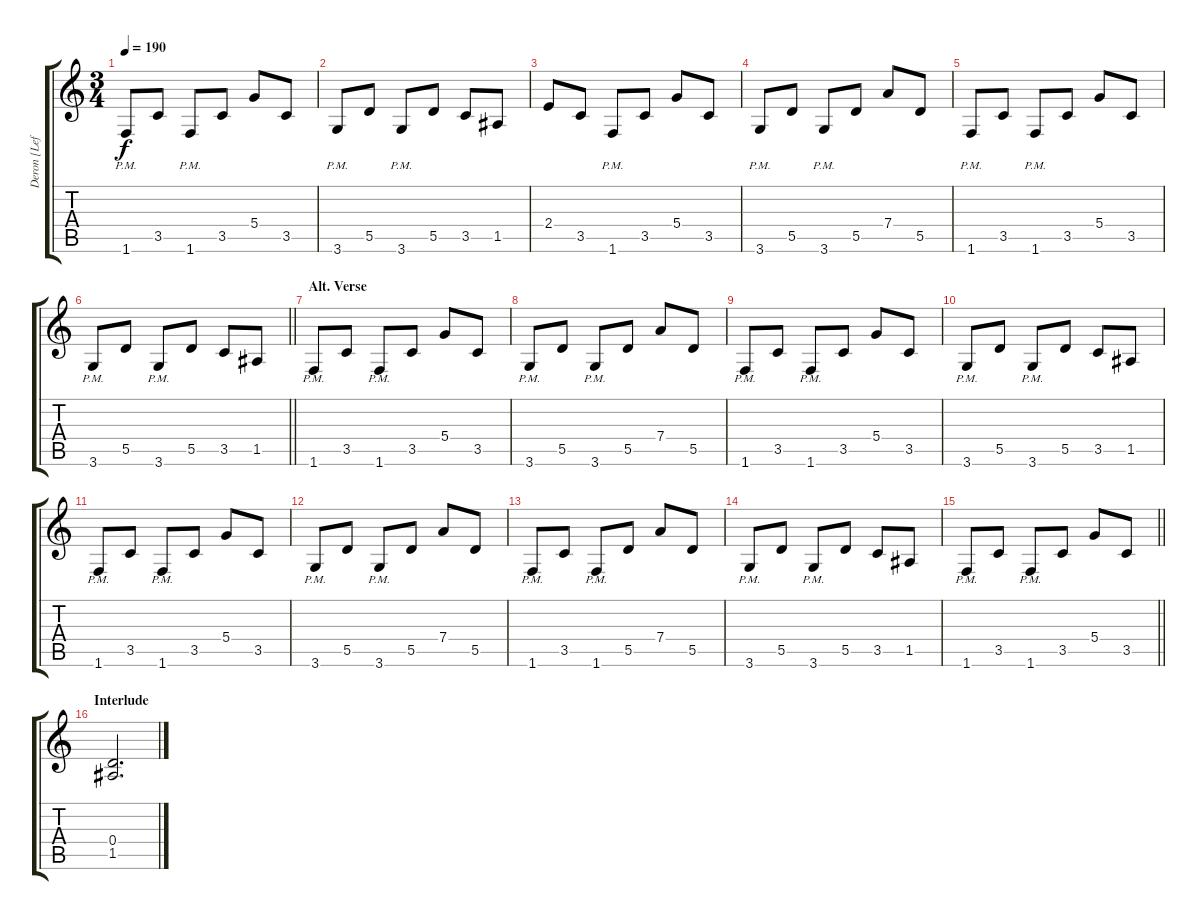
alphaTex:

\track ("Deron [Left]" "Deron [Lef") {instrument distortionguitar}
\staff {score tabs}
\tuning (E4 B3 G3 D3 A2 E2) {hide}
\ts (3 4)
\tempo 190
\clef g2
\ks c
1.6{pm}.8{dy f} 3.5.8 1.6{pm}.8 3.5.8 5.4.8 3.5.8 |
3.6{pm}.8 5.5.8 3.6{pm}.8 5.5.8 3.5.8 1.5.8 |
2.4.8 3.5.8 1.6{pm}.8 3.5.8 5.4.8 3.5.8 |
3.6{pm}.8 5.5.8 3.6{pm}.8 5.5.8 7.4.8 5.5.8 |
1.6{pm}.8 3.5.8 1.6{pm}.8 3.5.8 5.4.8 3.5.8 |
\barLineRight lightlight
3.6{pm}.8 5.5.8 3.6{pm}.8 5.5.8 3.5.8 1.5.8 |
\section ("" "Alt. Verse")
1.6{pm}.8 3.5.8 1.6{pm}.8 3.5.8 5.4.8 3.5.8 |
3.6{pm}.8 5.5.8 3.6{pm}.8 5.5.8 7.4.8 5.5.8 |
1.6{pm}.8 3.5.8 1.6{pm}.8 3.5.8 5.4.8 3.5.8 |
3.6{pm}.8 5.5.8 3.6{pm}.8 5.5.8 3.5.8 1.5.8 |
1.6{pm}.8 3.5.8 1.6{pm}.8 3.5.8 5.4.8 3.5.8 |
3.6{pm}.8 5.5.8 3.6{pm}.8 5.5.8 7.4.8 5.5.8 |
1.6{pm}.8 3.5.8 1.6{pm}.8 5.5.8 7.4.8 5.5.8 |
3.6{pm}.8 5.5.8 3.6{pm}.8 5.5.8 3.5.8 1.5.8 |
\barLineRight lightlight
1.6{pm}.8 3.5.8 1.6{pm}.8 3.5.8 5.4.8 3.5.8 |
\section ("" "Interlude")
(0.4 1.5).2{d}
